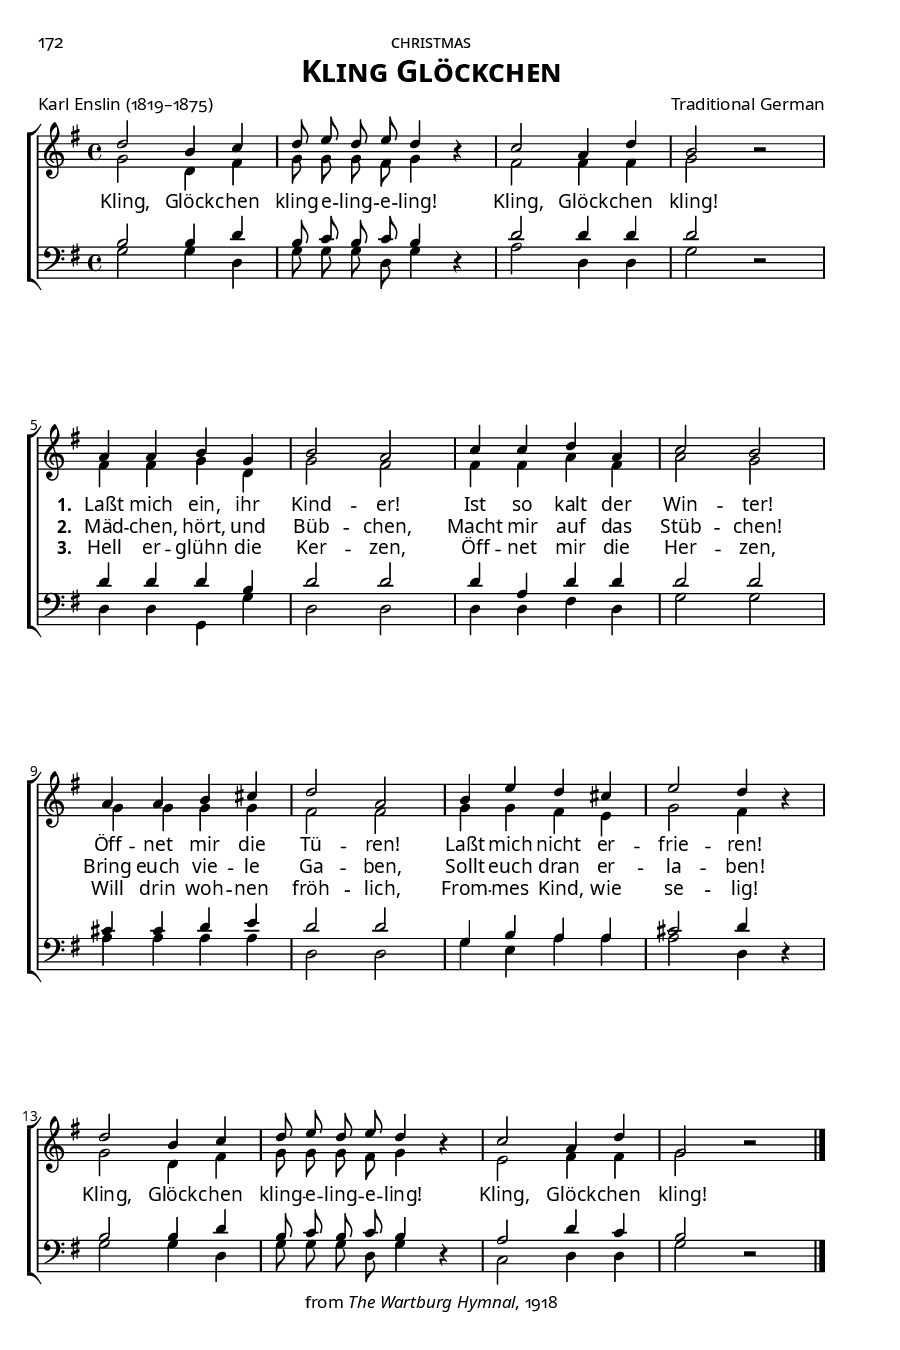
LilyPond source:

\version "2.14.2"
\include "util.ly"
\header {
  title = \markup{\override #'(font-name . "Garamond Premier Pro Semibold"){ \abs-fontsize #15 \smallCapsOldStyle"Kling Glöckchen"}}
  poet = \markup\oldStyleNum"Karl Enslin (1819–1875)"
  composer = \markup\oldStyleNum"Traditional German"
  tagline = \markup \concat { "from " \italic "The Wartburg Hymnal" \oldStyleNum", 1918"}
}
\paper {
  %print-all-headers = ##f
  paper-height = 9\in
  paper-width = 6\in
  indent = 0\in
  %system-system-spacing = #'((basic-distance . 10) (padding . 0))
  %system-system-spacing =
  %  #'((basic-distance . 0)
  %     (minimum-distance . 0)
  %     (padding . -0.35)
  %     (stretchability . 100))
%{IF_LESSER
  markup-system-spacing #'stretchability = 50
  top-markup-spacing #'stretchability = 30
  last-bottom-spacing #'stretchability = 60
%}%END_IF_LESSER
  ragged-last-bottom = ##f
  ragged-bottom = ##f
  two-sided = ##t
  inner-margin = 0.5\in
  outer-margin = 0.25\in
  top-margin = 0.25\in
  bottom-margin = 0.25\in
  first-page-number = #172
  print-first-page-number = ##t
  headerLine = \markup{\override #'(font-name . "Garamond Premier Pro") \smallCapsOldStyle christmas}
  oddHeaderMarkup = \markup\fill-line{
     \override #'(font-name . "Garamond Premier Pro")
     \override #'(font-name . "Garamond Premier Pro")\abs-fontsize #8.5
     \combine 
        \fill-line{"" \on-the-fly #print-page-number-check-first
        \oldStylePageNum""
        }
        \fill-line{\headerLine}
  }
  evenHeaderMarkup = \markup {
     \override #'(font-name . "Garamond Premier Pro")
     \override #'(font-name . "Garamond Premier Pro")\abs-fontsize #8.5
     \combine
        \on-the-fly #print-page-number-check-first
        \oldStylePageNum""
        \fill-line{\headerLine}
  }
}
#(set-global-staff-size 15) \paper{ #(define fonts (make-pango-font-tree "GoudyOlSt BT" "Garamond Premier Pro" "Garamond Premier Pro" (/ 15 20))) }
global = {
  \key g \major
  \time 4/4
  \autoBeamOff
  \override DynamicLineSpanner #'staff-padding = #0.0
  \override DynamicLineSpanner #'Y-extent = #'(0 . 0)
}

sopMusic = \relative c'' {
  d2 b4 c |
  d8 e d e d4 b\rest |
  c2 a4 d |
  b2 b\rest | \break
  a4 a b g |
  
  b2 a |
  c4 c d a |
  c2 b |
  a4 a b cis |
  d2 a |
  
  b4 e d cis |
  e2 d4 b\rest | \break
  d2 b4 c |
  d8 e d e d4 b\rest |
  c2 a4 d |
  g,2 b\rest |
  \bar "|."
}
sopWords = \lyricmode {
  
}

altoMusic = \relative c' {
  g'2 d4 fis |
  g8 g g fis g4 s |
  fis2 fis4 fis |
  g2 s |
  fis4 fis g d |
  
  g2 fis |
  fis4 fis a fis |
  a2 g |
  g4 g g g |
  fis2 fis |
  
  g4 g fis e |
  g2 fis4 s |
  g2 d4 fis |
  g8 g g fis g4 s |
  e2 fis4 fis |
  g2 s \bar "|."
}
altoWords = \lyricmode {
  \dropLyricsV
  Kling, Glöck -- chen kling -- e -- ling -- e -- ling!
  Kling, Glöck -- chen kling!
  
  \set stanza = #"1. "
  Laßt mich ein, ihr Kind -- er!
  Ist so kalt der Win -- ter!
  Öff -- net mir die Tü -- ren!
  Laßt mich nicht er -- frie -- ren!
  
  Kling, Glöck -- chen kling -- e -- ling -- e -- ling!
  Kling, Glöck -- chen kling!
}
altoWordsII = \lyricmode {
  \dropLyricsV
%\markup\italic
  %Kling, Glöck -- chen kling -- e -- ling -- e -- ling!
  %Kling, Glöck -- chen kling!
  \repeat unfold 12 \skip1
  \set stanza = #"2. "
  Mäd -- chen, hört, und Büb -- chen,
  Macht mir auf das Stüb -- chen!
  Bring euch vie -- le Ga -- ben,
  Sollt euch dran er -- la -- ben!
  
  %Kling, Glöck -- chen kling -- e -- ling -- e -- ling!
  %Kling, Glöck -- chen kling!
}
altoWordsIII = \lyricmode {
  \dropLyricsV
  %Kling, Glöck -- chen kling -- e -- ling -- e -- ling!
  %Kling, Glöck -- chen kling!
  \repeat unfold 12 \skip1
  \set stanza = #"3. "
  Hell er -- glühn die Ker -- zen,
  Öff -- net mir die Her -- zen,
  Will drin woh -- nen fröh -- lich,
  From -- mes Kind, wie se -- lig!
  
  %Kling, Glöck -- chen kling -- e -- ling -- e -- ling!
  %Kling, Glöck -- chen kling!
}
altoWordsIV = \lyricmode {
  \set stanza = #"4. "
  \set ignoreMelismata = ##t
}
altoWordsV = \lyricmode {
  \set stanza = #"5. "
  \set ignoreMelismata = ##t
}
altoWordsVI = \lyricmode {
  \set stanza = #"6. "
  \set ignoreMelismata = ##t
}
tenorMusic = \relative c' {
  b2 b4 d |
  b8 c b c b4 s |
  d2 d4 d |
  d2 s |
  d4 d d b |
  
  d2 d |
  d4 a d d |
  d2 d |
  cis4 cis d e |
  d2 d |
  
  g,4 b a a |
  cis2 d4 s |
  b2 b4 d |
  b8 c b c b4 s |
  a2 d4 c |
  b2 s |
  \bar "|."
}
tenorWords = \lyricmode {
}
tenorWordsII = \lyricmode {
}

bassMusic = \relative c {
  g'2 g4 d |
  g8 g g d g4 d\rest |
  a'2 d,4 d |
  g2 d\rest |
  d4 d g, g' |
  
  d2 d |
  d4 d fis d |
  g2 g |
  a4 a a a |
  d,2 d |
  
  g4 e a a |
  a2 d,4 d\rest |
  g2 g4 d |
  g8 g g d g4 d\rest |
  c2 d4 d |
  g2 d\rest \bar "|."
}
bassWordsII = \lyricmode {
}
bassWords = \lyricmode {
}

pianoRH = \relative c' {
  
}
pianoLH = \relative c' {
  
}

\score {
  <<
   \new ChoirStaff <<
    \new Staff = women <<
      \new Voice = "sopranos" { \voiceOne << \global \sopMusic >> }
      \new Voice = "altos" { \voiceTwo << \global \altoMusic >> }
    >>
    \new Lyrics \with { alignAboveContext = #"women" \override VerticalAxisGroup #'nonstaff-relatedstaff-spacing = #'((basic-distance . 1))} \lyricsto "sopranos" \sopWords
    \new Lyrics = "altosVI"  \with { alignBelowContext = #"women"  \override VerticalAxisGroup #'nonstaff-relatedstaff-spacing = #'((basic-distance . 1))} \lyricsto "sopranos" \altoWordsVI
    \new Lyrics = "altosV"  \with { alignBelowContext = #"women" } \lyricsto "sopranos" \altoWordsV
    \new Lyrics = "altosIV"  \with { alignBelowContext = #"women" } \lyricsto "sopranos" \altoWordsIV
    \new Lyrics = "altosIII"  \with { alignBelowContext = #"women" } \lyricsto "sopranos" \altoWordsIII
    \new Lyrics = "altosII"  \with { alignBelowContext = #"women"  \override VerticalAxisGroup #'nonstaff-relatedstaff-spacing = #'((basic-distance . 1))} \lyricsto "sopranos" \altoWordsII
    \new Lyrics = "altos"  \with { alignBelowContext = #"women" \override VerticalAxisGroup #'nonstaff-relatedstaff-spacing = #'((basic-distance . 1))} \lyricsto "sopranos" \altoWords
   \new Staff = men <<
      \clef bass
      \new Voice = "tenors" { \voiceOne << \global \tenorMusic >> }
      \new Voice = "basses" { \voiceTwo << \global \bassMusic >> }
    >>
    \new Lyrics \with { alignAboveContext = #"men" \override VerticalAxisGroup #'nonstaff-relatedstaff-spacing = #'((basic-distance . 1)(padding . -0.35)) } \lyricsto "tenors" \tenorWords
    \new Lyrics \with { alignAboveContext = #"men" \override VerticalAxisGroup #'nonstaff-relatedstaff-spacing = #'((basic-distance . 1)(padding . -0.35)) } \lyricsto "tenors" \tenorWordsII
    \new Lyrics \with { alignBelowContext = #"men" \override VerticalAxisGroup #'nonstaff-relatedstaff-spacing = #'((basic-distance . 1)(padding . -0.35)) } \lyricsto "basses" \bassWordsII
    \new Lyrics \with { alignBelowContext = #"men" \override VerticalAxisGroup #'nonstaff-relatedstaff-spacing = #'((basic-distance . 1)(padding . -0.35)) } \lyricsto "basses" \bassWords
  >>
%    \new PianoStaff << \new Staff { \new Voice { \pianoRH } } \new Staff { \clef "bass" \pianoLH } >>
  >>
  \layout {
    \context {
      \Score
      %\override SpacingSpanner #'base-shortest-duration = #(ly:make-moment 1 8)
      %\override SpacingSpanner #'common-shortest-duration = #(ly:make-moment 1 4)
    }
    \context {
      % Remove all empty staves
      % \Staff \RemoveEmptyStaves \override VerticalAxisGroup #'remove-first = ##t
    }
    \context {
      \Lyrics
      \override LyricText #'X-offset = #center-on-word
    }
  }
  \midi {
    \tempo 4 = 90
    \set Staff.midiInstrument = "flute"
  
    \context {
      \Voice
      \remove "Dynamic_performer"
    }
  }
}
